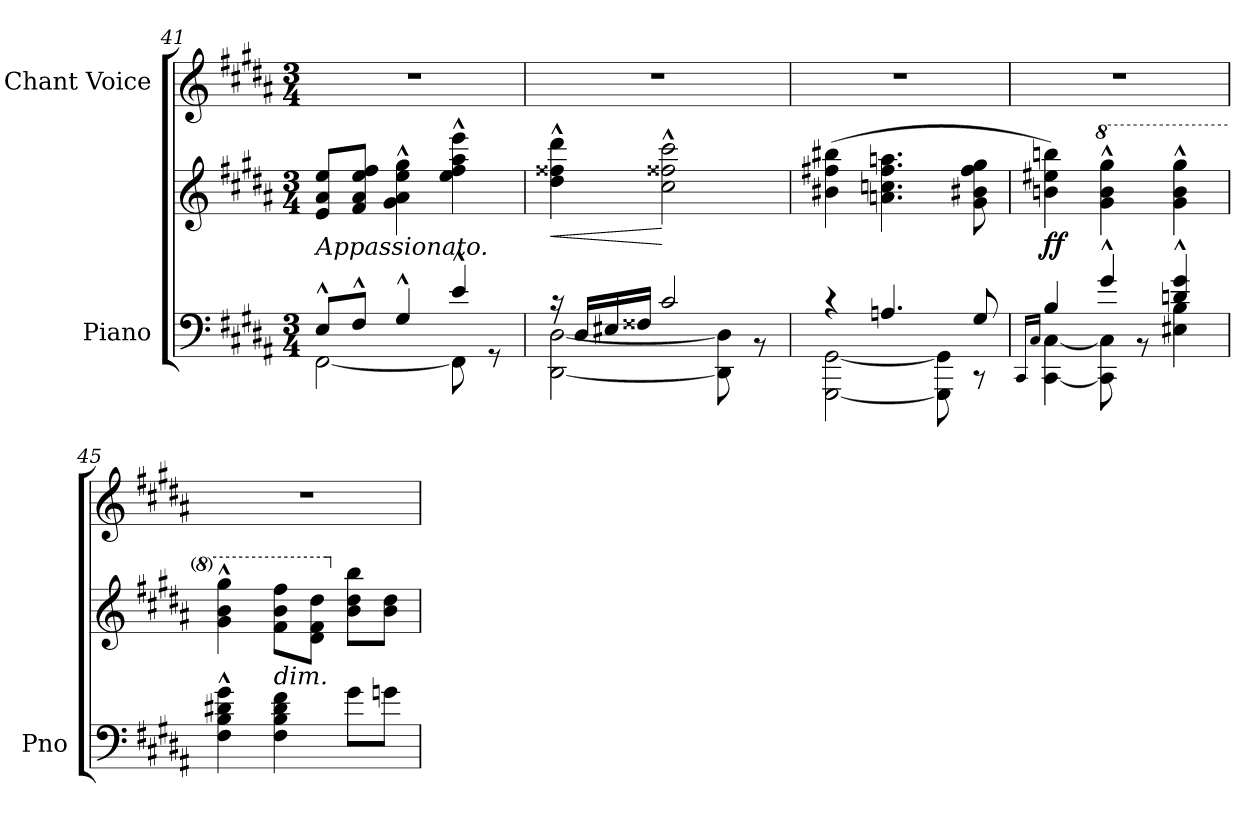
**kern	**kern	**dynam	**kern
*part2	*part2	*part2	*part1
*staff3	*staff2	*staff2/3	*staff1
*I"Piano	*	*	*I"Chant Voice
*I'Pno	*	*	*
*clefF4	*clefG2	*	*clefG2
*k[f#c#g#d#a#]	*k[f#c#g#d#a#]	*	*k[f#c#g#d#a#]
*M3/4	*M3/4	*	*M3/4
=41	=41	=41	=41
*^	*	*	*
!	!	!LO:TX:b:i:t=Appassionato.	!	!
!	!	!	!LO:DY:b	!
!	!	!	!LO:DY:n=1:b	!
8E^^/L	[2FF#\	8e/ 8a#/ 8ee/L	other-dynamics f	2.r
8F#^^/J	.	8f#/ 8a#/ 8ee/ 8ff#/J	.	.
4G#^^/	.	4g#\^^ 4a#\^^ 4ee\^^ 4gg#\^^	.	.
4e^^/	8FF#\]	4ee\^^ 4ff#\^^ 4aa#\^^ 4eee\^^	.	.
.	8r	.	.	.
=42	=42	=42	=42	=42
!	!	!	!LO:HP:b	!
16r	[2DD#\ [2D#\	4dd#\^^ 4ff##X\^^ 4ddd#\^^	<	2.r
16D#/LL	.	.	.	.
16E#X/	.	.	.	.
16F##X/JJ	.	.	.	.
2c#/	.	2cc#\^^ 2ff##X\^^ 2ccc#\^^	[	.
.	8DD#\] 8D#\]	.	.	.
.	8r	.	.	.
!!LO:LB:g=z
=43	=43	=43	=43	=43
!	!	!	!LO:DY:b	!
!	!	!	!LO:DY:n=1:b	!
4r	[2GGG#\ [2GG#\	(4b#X\ 4ff#X\ 4bb#X\	other-dynamics f	2.r
4.An/	.	4.an\ 4.ccn\ 4.ff#\ 4.aan\	.	.
.	8GGG#\] 8GG#\]	.	.	.
8G#/	8r	8g#\ 8b#X\ 8ff#\ 8gg#\	.	.
=44	=44	=44	=44	=44
.	16qCC#/LL	.	.	.
.	16qC#/JJ	.	.	.
!	!	!	!LO:DY:b	!
4B/	[4CC#\ [4C#\	4bn\ 4ee#X\ 4bbn\)	ff	2.r
*	*	*8va	*	*
4g#^^/	8CC#\] 8C#\]	4gg#\^^ 4bb\^^ 4ggg#\^^	.	.
.	8r	.	.	.
4dn/^^ 4g#/^^	4E#X\ 4B\	4gg#\^^ 4bb\^^ 4ggg#\^^	.	.
*v	*v	*	*	*
=45	=45	=45	=45
4F#\^^ 4B\^^ 4d#X\^^ 4g#\^^	4gg#\^^ 4bb\^^ 4ggg#\^^	.	2.r
!	!LO:TX:b:i:t=dim.	!	!
4F#\ 4B\ 4d#\ 4f#\	8ff#\ 8bb\ 8fff#\L	.	.
.	8dd#\ 8ff#\ 8ddd#\J	.	.
*	*X8va	*	*
8g#\L	8b\ 8dd#\ 8bb\L	.	.
8gn\J	8b\ 8dd#\J	.	.
=	=	=	=
*-	*-	*-	*-
